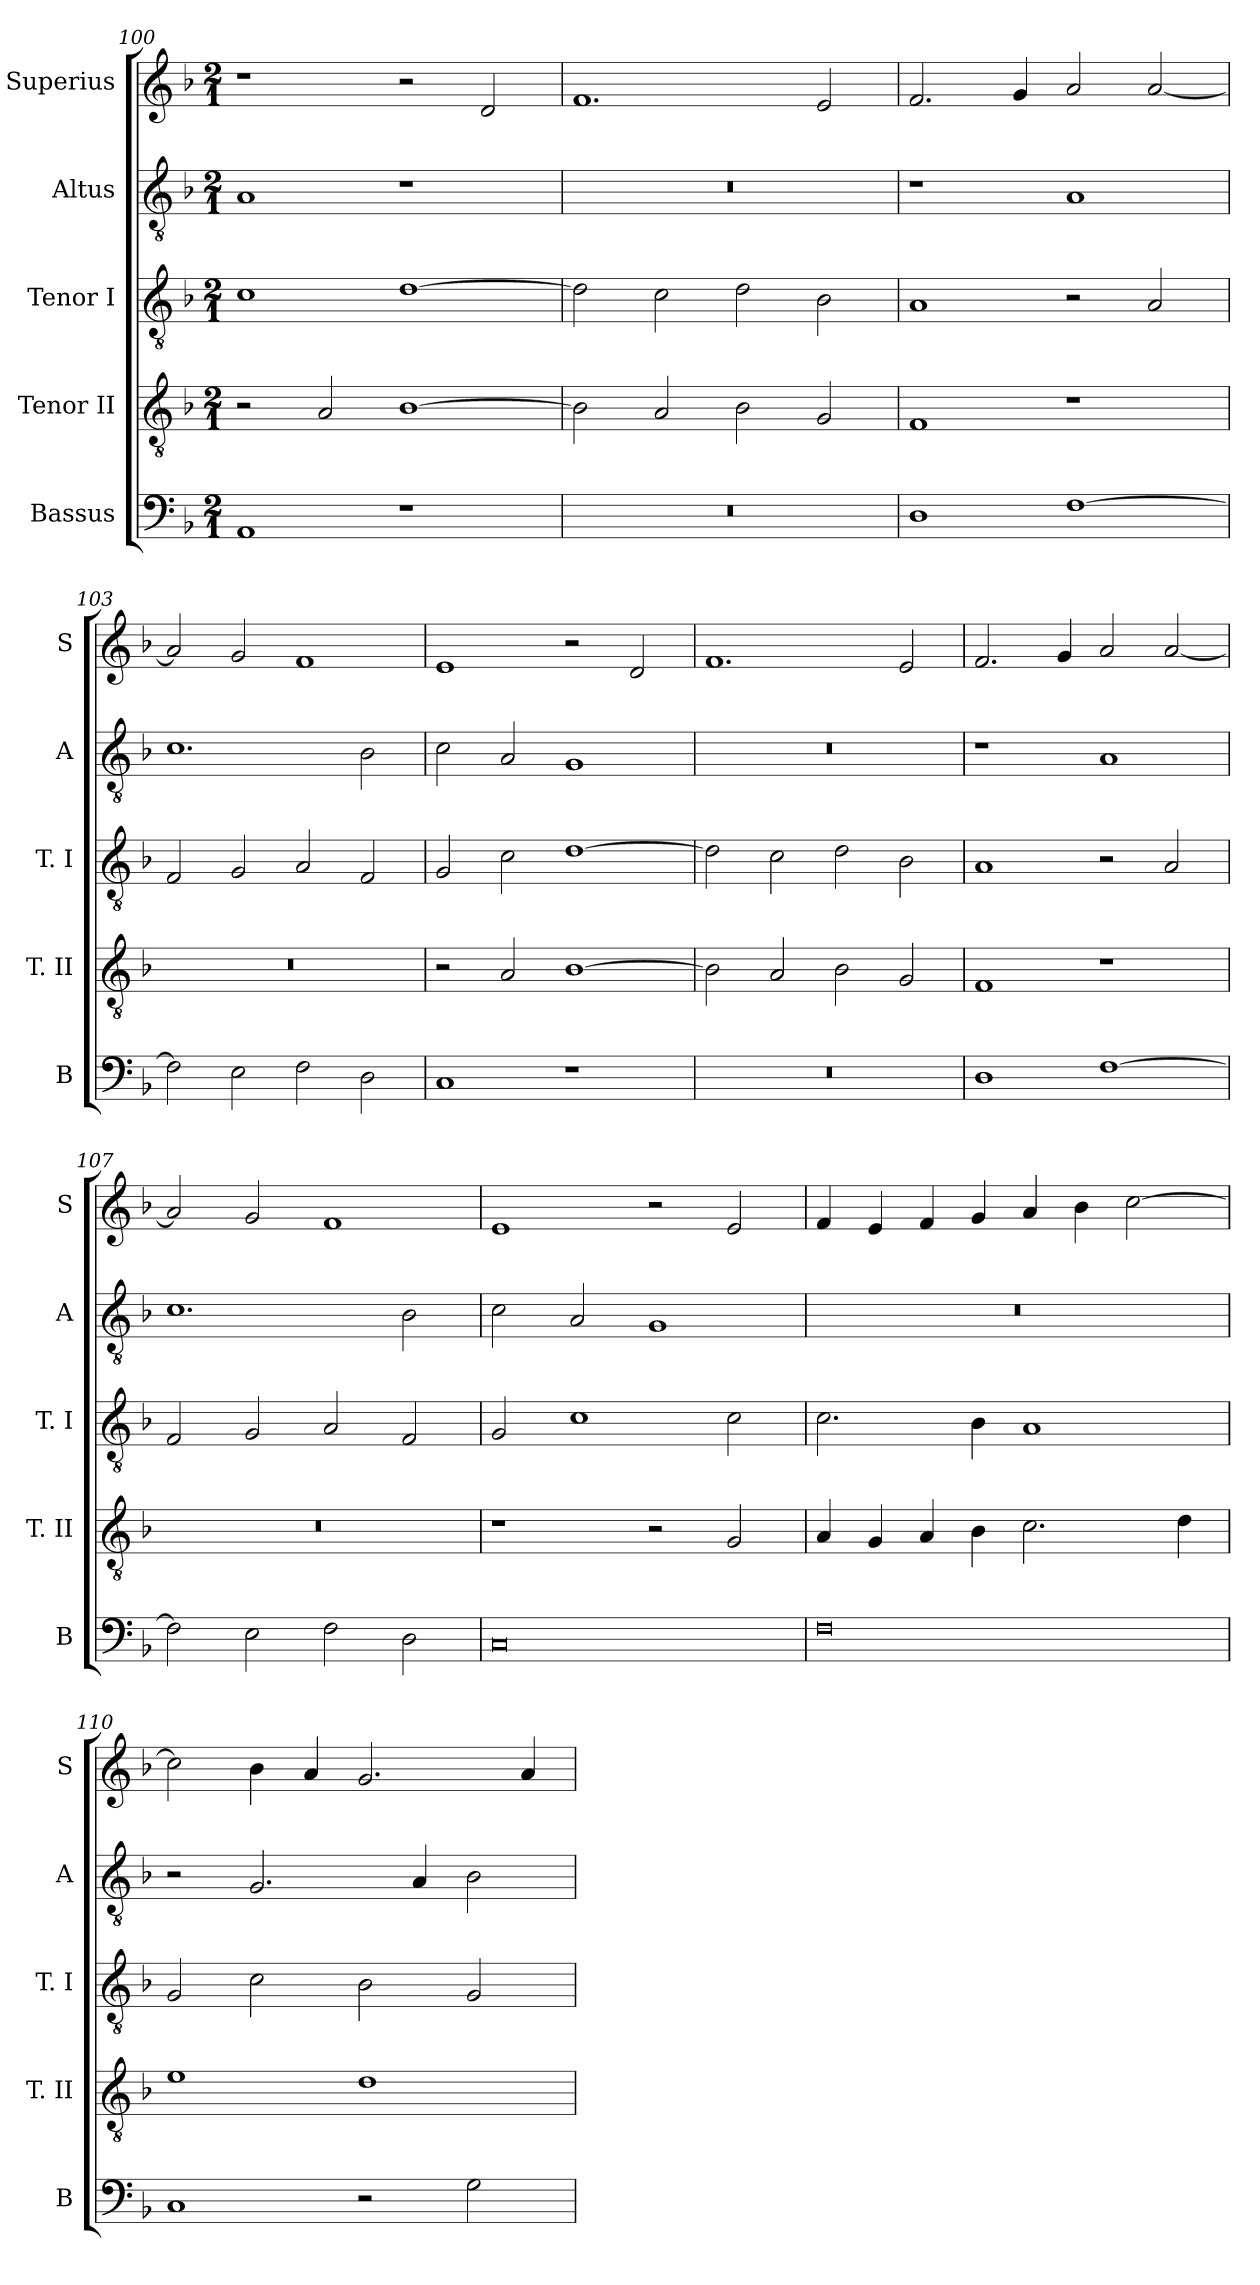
**kern	**kern	**kern	**kern	**kern
*part5	*part4	*part3	*part2	*part1
*staff5	*staff4	*staff3	*staff2	*staff1
*I"Bassus	*I"Tenor II	*I"Tenor I	*I"Altus	*I"Superius
*I'B	*I'T. II	*I'T. I	*I'A	*I'S
*clefF4	*clefGv2	*clefGv2	*clefGv2	*clefG2
*k[b-]	*k[b-]	*k[b-]	*k[b-]	*k[b-]
*F:	*F:	*F:	*F:	*F:
*M2/1	*M2/1	*M2/1	*M2/1	*M2/1
=100	=100	=100	=100	=100
1AA	2r	1c	1A	1r
.	2A	.	.	.
1r	[1B-	[1d	1r	2r
.	.	.	.	2d
=101	=101	=101	=101	=101
0r	2B-]	2d]	0r	1.f
.	2A	2c	.	.
.	2B-	2d	.	.
.	2G	2B-	.	2e
=102	=102	=102	=102	=102
1D	1F	1A	1r	2.f
.	.	.	.	4g
[1F	1r	2r	1A	2a
.	.	2A	.	[2a
=103	=103	=103	=103	=103
2F]	0r	2F	1.c	2a]
2E	.	2G	.	2g
2F	.	2A	.	1f
2D	.	2F	2B-	.
=104	=104	=104	=104	=104
1C	2r	2G	2c	1e
.	2A	2c	2A	.
1r	[1B-	[1d	1G	2r
.	.	.	.	2d
=105	=105	=105	=105	=105
0r	2B-]	2d]	0r	1.f
.	2A	2c	.	.
.	2B-	2d	.	.
.	2G	2B-	.	2e
=106	=106	=106	=106	=106
1D	1F	1A	1r	2.f
.	.	.	.	4g
[1F	1r	2r	1A	2a
.	.	2A	.	[2a
=107	=107	=107	=107	=107
2F]	0r	2F	1.c	2a]
2E	.	2G	.	2g
2F	.	2A	.	1f
2D	.	2F	2B-	.
=108	=108	=108	=108	=108
0C	1r	2G	2c	1e
.	.	1c	2A	.
.	2r	.	1G	2r
.	2G	2c	.	2e
=109	=109	=109	=109	=109
0F	4A	2.c	0r	4f
.	4G	.	.	4e
.	4A	.	.	4f
.	4B-	4B-	.	4g
.	2.c	1A	.	4a
.	.	.	.	4b-
.	.	.	.	[2cc
.	4d	.	.	.
=110	=110	=110	=110	=110
1C	1e	2G	2r	2cc]
.	.	2c	2.G	4b-
.	.	.	.	4a
2r	1d	2B-	.	2.g
.	.	.	4A	.
2G	.	2G	2B-	.
.	.	.	.	4a
=	=	=	=	=
*-	*-	*-	*-	*-
